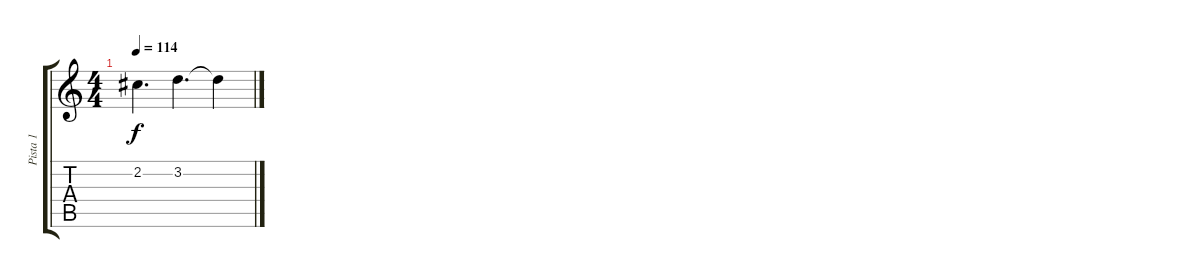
\track ("Pista 1" "Pista 1") {instrument overdrivenguitar}
\staff {score tabs}
\tuning (E4 B3 G3 D3 A2 E2) {hide}
\ts (4 4)
\tempo 114
\clef g2
\ks c
2.2.4{d dy f} 3.2.4{d} 3.2{t}.4
